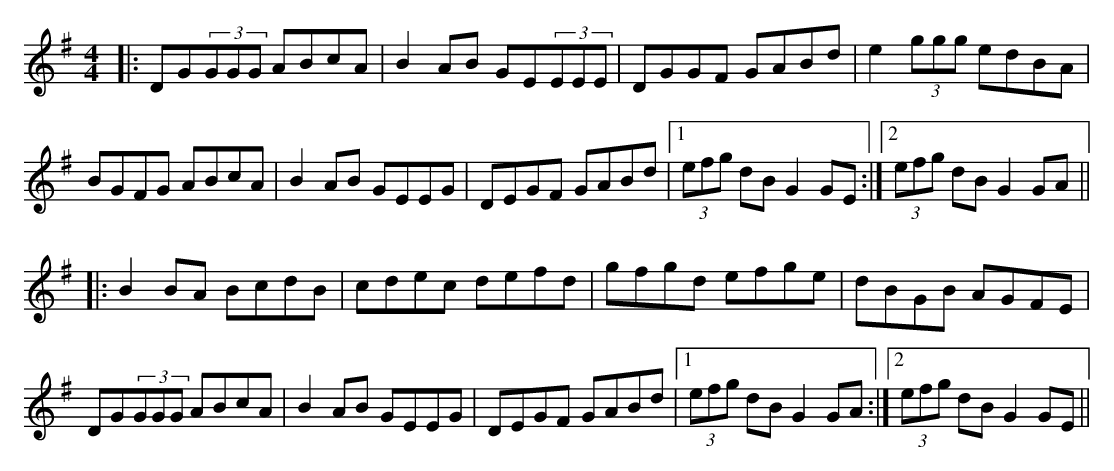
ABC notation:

X:1
M:4/4
K:G
|:DG(3GGG ABcA|B2AB GE(3EEE|DGGF GABd|e2(3ggg edBA|
BGFG ABcA|B2AB GEEG|DEGF GABd|1 (3efg dB G2GE:|2 (3efg dBG2GA||
|:B2BA BcdB|cdec defd|gfgd efge|dBGB AGFE|
DG(3GGG ABcA|B2AB GEEG|DEGF GABd|1 (3efg dB G2GA:|2 (3efg dB G2GE||
